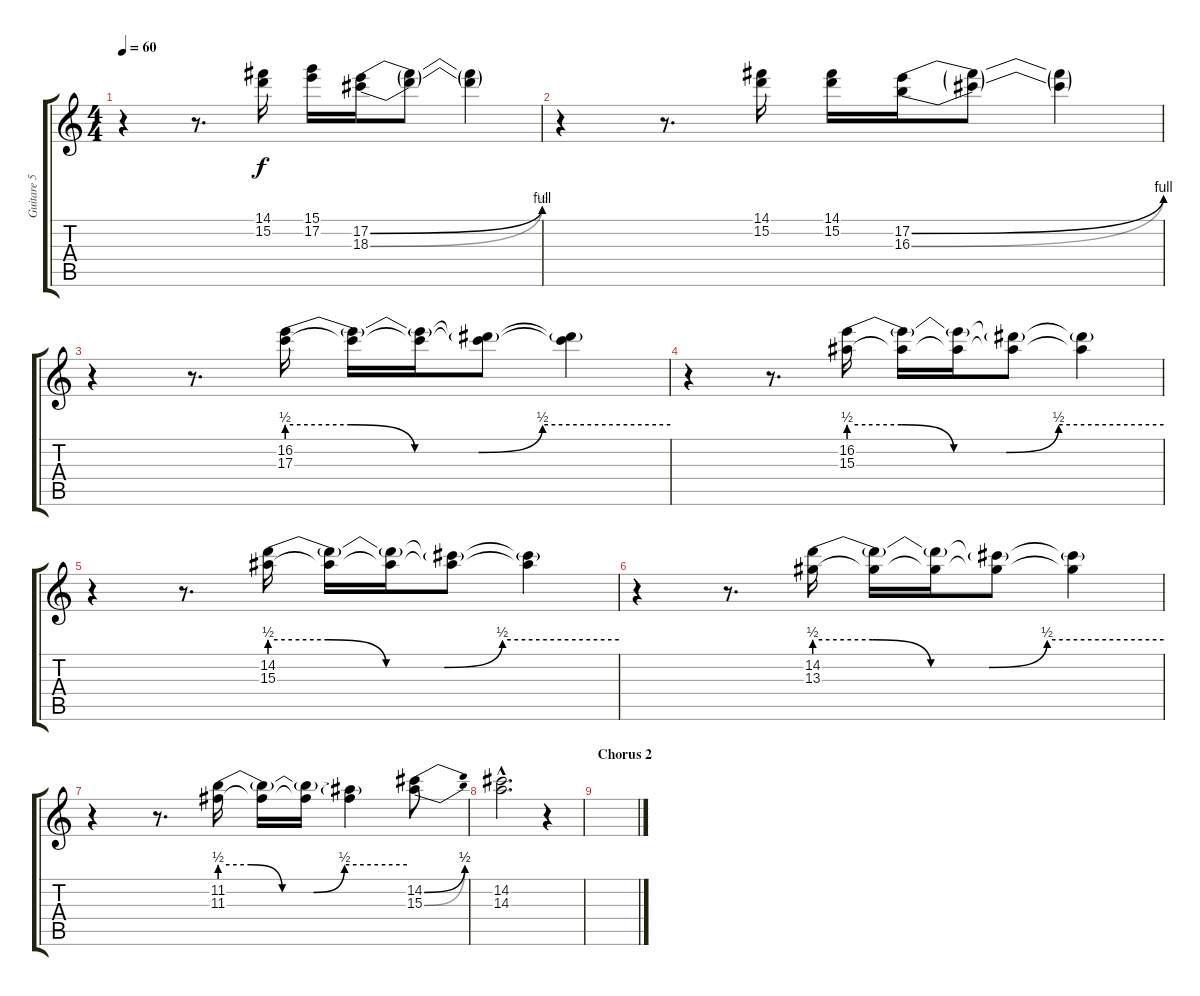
\track ("Guitare 5" "Guitare 5") {instrument distortionguitar}
\staff {score tabs}
\tuning (E4 B3 G3 D3 A2 E2) {hide}
\ts (4 4)
\tempo 60
\clef g2
\ks c
r.4{dy f} r.8{d} (14.1 15.2).16 (15.1 17.2).16 (17.2{be (bend 0 0 60 4)} 18.3{be (bend 0 0 60 2)}).16 (17.2{t} 18.3{t}).8 (17.2{t} 18.3{t}).4 |
r.4 r.8{d} (14.1 15.2).16 (14.1 15.2).16 (17.2{be (bend 0 0 60 4)} 16.3{be (bend 0 0 60 4)}).16 (17.2{t} 16.3{t}).8 (17.2{t} 16.3{t}).4 |
r.4 r.8{d} (16.2{be (custom 0 2 10 2 20 0 30 0 40 2 60 2)} 17.3).16 (16.2{t} 17.3{t}).16 (16.2{t} 17.3{t}).16 (16.2{t} 17.3{t}).8 (16.2{t} 17.3{t}).4 |
r.4 r.8{d} (16.2{be (custom 0 2 10 2 20 0 30 0 40 2 60 2)} 15.3).16 (16.2{t} 15.3{t}).16 (16.2{t} 15.3{t}).16 (16.2{t} 15.3{t}).8 (16.2{t} 15.3{t}).4 |
r.4 r.8{d} (14.2{be (custom 0 2 10 2 20 0 30 0 40 2 60 2)} 15.3).16 (14.2{t} 15.3{t}).16 (14.2{t} 15.3{t}).16 (14.2{t} 15.3{t}).8 (14.2{t} 15.3{t}).4 |
r.4 r.8{d} (14.2{be (custom 0 2 10 2 20 0 30 0 40 2 60 2)} 13.3).16 (14.2{t} 13.3{t}).16 (14.2{t} 13.3{t}).16 (14.2{t} 13.3{t}).8 (14.2{t} 13.3{t}).4 |
r.4 r.8{d} (11.2{be (custom 0 2 10 2 20 0 30 0 40 2 60 2)} 11.3).16 (11.2{t} 11.3{t}).16 (11.2{t} 11.3{t}).16 (11.2{t} 11.3{t}).4 (14.2{be (bend 0 0 60 2)} 15.3{be (bend 0 0 60 2)}).8 |
(14.2{hac} 14.3{hac}).2{d} r.4 |
\section ("" "Chorus 2")
